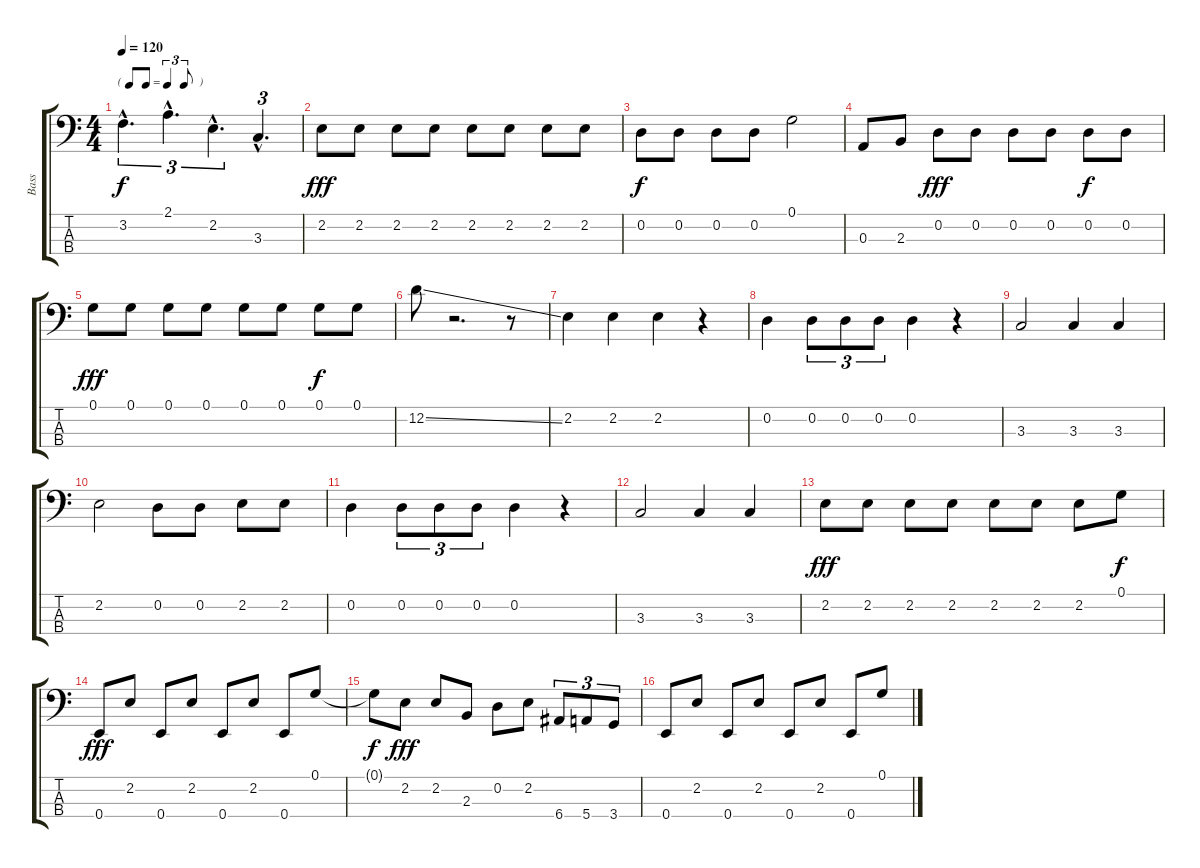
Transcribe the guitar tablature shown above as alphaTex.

\track ("Bass" "Bass") {instrument electricbasspick}
\staff {score tabs}
\tuning (G2 D2 A1 E1) {hide}
\ts (4 4)
\tf triplet8th
\tempo 120
\clef f4
\ks c
3.2{hac}.4{d tu (3 2) dy f} 2.1{hac}.4{d tu (3 2)} 2.2{hac}.4{d tu (3 2)} 3.3{hac}.4{d tu (3 2)} |
2.2.8{dy fff} 2.2.8 2.2.8 2.2.8 2.2.8 2.2.8 2.2.8 2.2.8 |
0.2.8{dy f} 0.2.8 0.2.8 0.2.8 0.1.2 |
0.3.8 2.3.8 0.2.8{dy fff} 0.2.8 0.2.8 0.2.8 0.2.8{dy f} 0.2.8 |
0.1.8{dy fff} 0.1.8 0.1.8 0.1.8 0.1.8 0.1.8 0.1.8{dy f} 0.1.8 |
12.2{ss}.8 r.2{d} r.8 |
2.2.4 2.2.4 2.2.4 r.4 |
0.2.4 0.2.8{tu (3 2)} 0.2.8{tu (3 2)} 0.2.8{tu (3 2)} 0.2.4 r.4 |
3.3.2 3.3.4 3.3.4 |
2.2.2 0.2.8 0.2.8 2.2.8 2.2.8 |
0.2.4 0.2.8{tu (3 2)} 0.2.8{tu (3 2)} 0.2.8{tu (3 2)} 0.2.4 r.4 |
3.3.2 3.3.4 3.3.4 |
2.2.8{dy fff} 2.2.8 2.2.8 2.2.8 2.2.8 2.2.8 2.2.8 0.1.8{dy f} |
0.4.8{dy fff} 2.2.8 0.4.8 2.2.8 0.4.8 2.2.8 0.4.8 0.1.8 |
0.1{t}.8{dy f} 2.2.8{dy fff} 2.2.8 2.3.8 0.2.8 2.2.8 6.4.8{tu (3 2)} 5.4.8{tu (3 2)} 3.4.8{tu (3 2)} |
0.4.8 2.2.8 0.4.8 2.2.8 0.4.8 2.2.8 0.4.8 0.1.8
